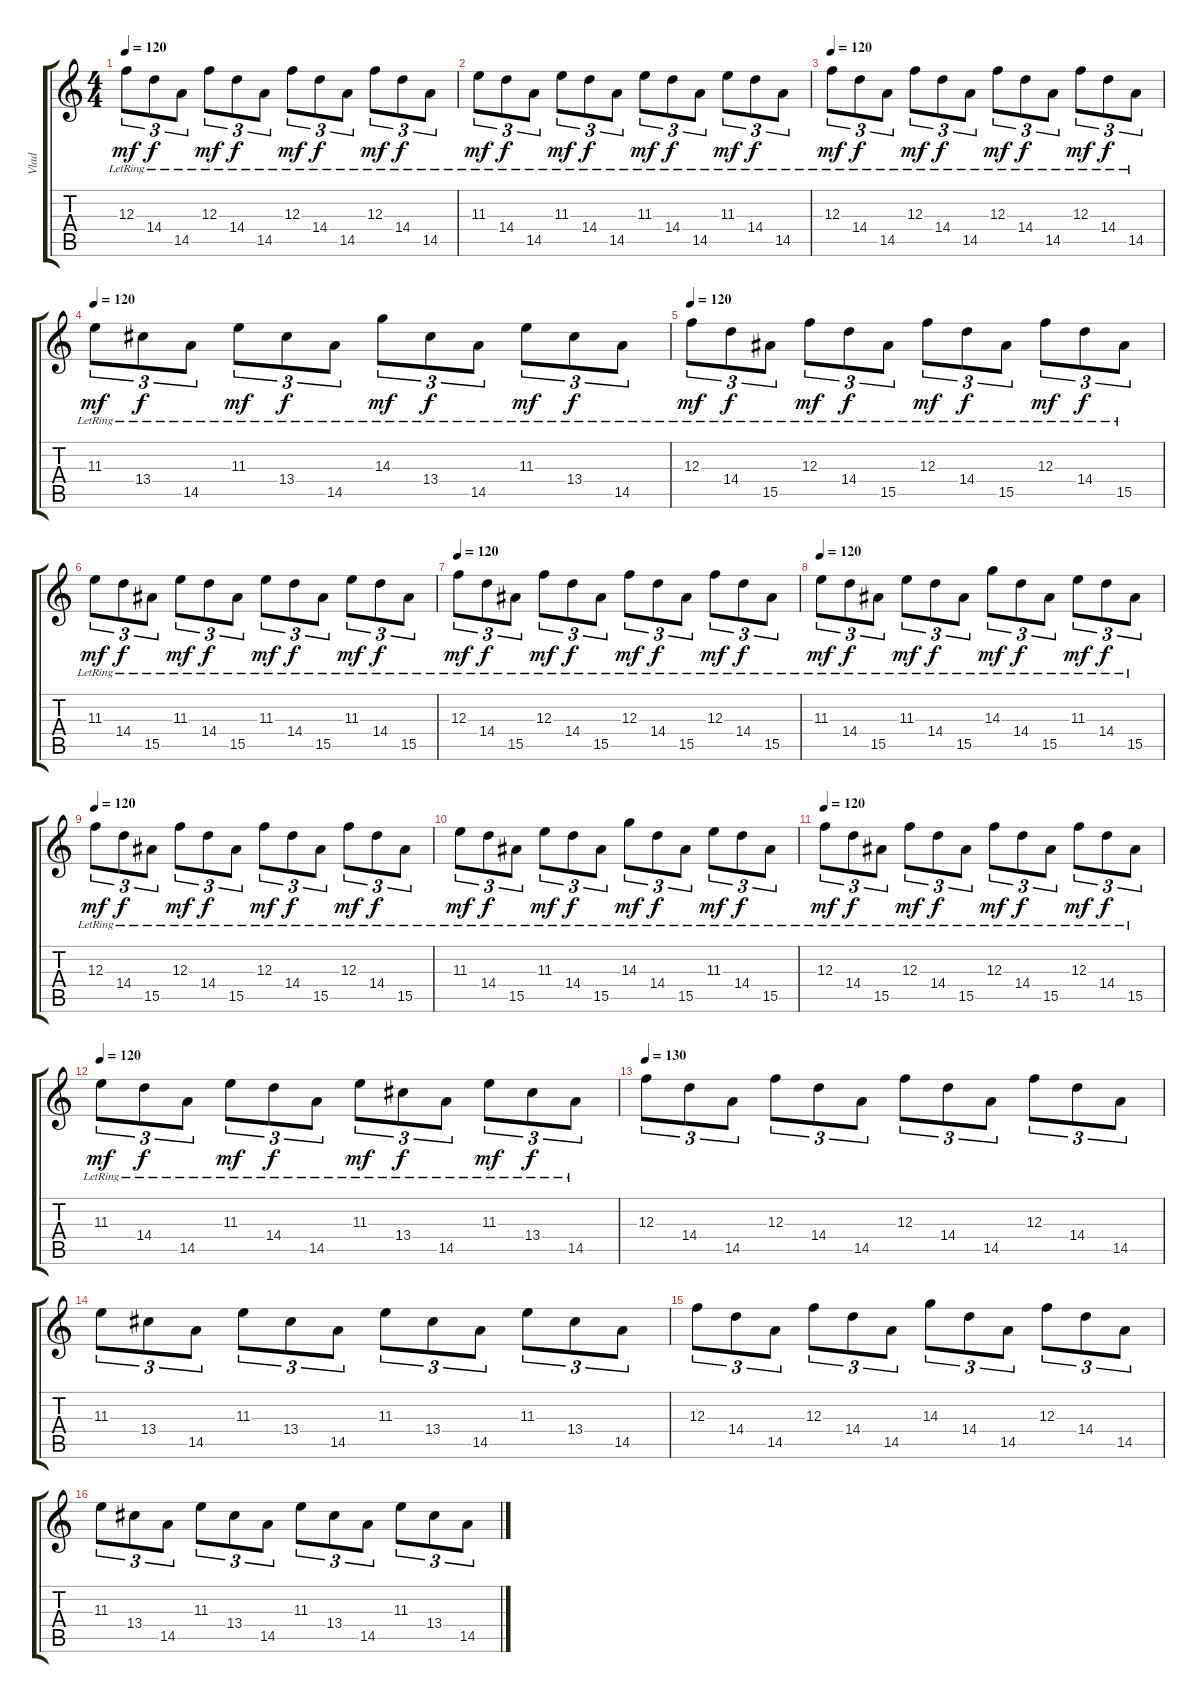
\track ("Vlad" "Vlad") {instrument distortionguitar}
\staff {score tabs}
\tuning (D4 A3 F3 C3 G2 D2) {hide}
\ts (4 4)
\tempo 120
\clef g2
\ks c
12.3{lr}.8{tu (3 2) dy mf volume 12 balance 8 instrument acousticguitarsteel} 14.4{lr}.8{tu (3 2) dy f} 14.5{lr}.8{tu (3 2)} 12.3{lr}.8{tu (3 2) dy mf} 14.4{lr}.8{tu (3 2) dy f} 14.5{lr}.8{tu (3 2)} 12.3{lr}.8{tu (3 2) dy mf} 14.4{lr}.8{tu (3 2) dy f} 14.5{lr}.8{tu (3 2)} 12.3{lr}.8{tu (3 2) dy mf} 14.4{lr}.8{tu (3 2) dy f} 14.5{lr}.8{tu (3 2)} |
11.3{lr}.8{tu (3 2) dy mf} 14.4{lr}.8{tu (3 2) dy f} 14.5{lr}.8{tu (3 2)} 11.3{lr}.8{tu (3 2) dy mf} 14.4{lr}.8{tu (3 2) dy f} 14.5{lr}.8{tu (3 2)} 11.3{lr}.8{tu (3 2) dy mf} 14.4{lr}.8{tu (3 2) dy f} 14.5{lr}.8{tu (3 2)} 11.3{lr}.8{tu (3 2) dy mf} 14.4{lr}.8{tu (3 2) dy f} 14.5{lr}.8{tu (3 2)} |
\tempo 120
12.3{lr}.8{tu (3 2) dy mf volume 12 balance 8 instrument acousticguitarsteel} 14.4{lr}.8{tu (3 2) dy f} 14.5{lr}.8{tu (3 2)} 12.3{lr}.8{tu (3 2) dy mf} 14.4{lr}.8{tu (3 2) dy f} 14.5{lr}.8{tu (3 2)} 12.3{lr}.8{tu (3 2) dy mf} 14.4{lr}.8{tu (3 2) dy f} 14.5{lr}.8{tu (3 2)} 12.3{lr}.8{tu (3 2) dy mf} 14.4{lr}.8{tu (3 2) dy f} 14.5{lr}.8{tu (3 2)} |
\tempo 120
11.3{lr}.8{tu (3 2) dy mf} 13.4{lr}.8{tu (3 2) dy f} 14.5{lr}.8{tu (3 2)} 11.3{lr}.8{tu (3 2) dy mf} 13.4{lr}.8{tu (3 2) dy f} 14.5{lr}.8{tu (3 2)} 14.3{lr}.8{tu (3 2) dy mf} 13.4{lr}.8{tu (3 2) dy f} 14.5{lr}.8{tu (3 2)} 11.3{lr}.8{tu (3 2) dy mf} 13.4{lr}.8{tu (3 2) dy f} 14.5{lr}.8{tu (3 2)} |
\tempo 120
12.3{lr}.8{tu (3 2) dy mf} 14.4{lr}.8{tu (3 2) dy f} 15.5{lr}.8{tu (3 2)} 12.3{lr}.8{tu (3 2) dy mf} 14.4{lr}.8{tu (3 2) dy f} 15.5{lr}.8{tu (3 2)} 12.3{lr}.8{tu (3 2) dy mf} 14.4{lr}.8{tu (3 2) dy f} 15.5{lr}.8{tu (3 2)} 12.3{lr}.8{tu (3 2) dy mf} 14.4{lr}.8{tu (3 2) dy f} 15.5{lr}.8{tu (3 2)} |
11.3{lr}.8{tu (3 2) dy mf} 14.4{lr}.8{tu (3 2) dy f} 15.5{lr}.8{tu (3 2)} 11.3{lr}.8{tu (3 2) dy mf} 14.4{lr}.8{tu (3 2) dy f} 15.5{lr}.8{tu (3 2)} 11.3{lr}.8{tu (3 2) dy mf} 14.4{lr}.8{tu (3 2) dy f} 15.5{lr}.8{tu (3 2)} 11.3{lr}.8{tu (3 2) dy mf} 14.4{lr}.8{tu (3 2) dy f} 15.5{lr}.8{tu (3 2)} |
\tempo 120
12.3{lr}.8{tu (3 2) dy mf} 14.4{lr}.8{tu (3 2) dy f} 15.5{lr}.8{tu (3 2)} 12.3{lr}.8{tu (3 2) dy mf} 14.4{lr}.8{tu (3 2) dy f} 15.5{lr}.8{tu (3 2)} 12.3{lr}.8{tu (3 2) dy mf} 14.4{lr}.8{tu (3 2) dy f} 15.5{lr}.8{tu (3 2)} 12.3{lr}.8{tu (3 2) dy mf} 14.4{lr}.8{tu (3 2) dy f} 15.5{lr}.8{tu (3 2)} |
\tempo 120
11.3{lr}.8{tu (3 2) dy mf} 14.4{lr}.8{tu (3 2) dy f} 15.5{lr}.8{tu (3 2)} 11.3{lr}.8{tu (3 2) dy mf} 14.4{lr}.8{tu (3 2) dy f} 15.5{lr}.8{tu (3 2)} 14.3{lr}.8{tu (3 2) dy mf} 14.4{lr}.8{tu (3 2) dy f} 15.5{lr}.8{tu (3 2)} 11.3{lr}.8{tu (3 2) dy mf} 14.4{lr}.8{tu (3 2) dy f} 15.5{lr}.8{tu (3 2)} |
\tempo 120
12.3{lr}.8{tu (3 2) dy mf} 14.4{lr}.8{tu (3 2) dy f} 15.5{lr}.8{tu (3 2)} 12.3{lr}.8{tu (3 2) dy mf} 14.4{lr}.8{tu (3 2) dy f} 15.5{lr}.8{tu (3 2)} 12.3{lr}.8{tu (3 2) dy mf} 14.4{lr}.8{tu (3 2) dy f} 15.5{lr}.8{tu (3 2)} 12.3{lr}.8{tu (3 2) dy mf} 14.4{lr}.8{tu (3 2) dy f} 15.5{lr}.8{tu (3 2)} |
11.3{lr}.8{tu (3 2) dy mf} 14.4{lr}.8{tu (3 2) dy f} 15.5{lr}.8{tu (3 2)} 11.3{lr}.8{tu (3 2) dy mf} 14.4{lr}.8{tu (3 2) dy f} 15.5{lr}.8{tu (3 2)} 14.3{lr}.8{tu (3 2) dy mf} 14.4{lr}.8{tu (3 2) dy f} 15.5{lr}.8{tu (3 2)} 11.3{lr}.8{tu (3 2) dy mf} 14.4{lr}.8{tu (3 2) dy f} 15.5{lr}.8{tu (3 2)} |
\tempo 120
12.3{lr}.8{tu (3 2) dy mf} 14.4{lr}.8{tu (3 2) dy f} 15.5{lr}.8{tu (3 2)} 12.3{lr}.8{tu (3 2) dy mf} 14.4{lr}.8{tu (3 2) dy f} 15.5{lr}.8{tu (3 2)} 12.3{lr}.8{tu (3 2) dy mf} 14.4{lr}.8{tu (3 2) dy f} 15.5{lr}.8{tu (3 2)} 12.3{lr}.8{tu (3 2) dy mf} 14.4{lr}.8{tu (3 2) dy f} 15.5{lr}.8{tu (3 2)} |
\tempo 120
11.3{lr}.8{tu (3 2) dy mf} 14.4{lr}.8{tu (3 2) dy f} 14.5{lr}.8{tu (3 2)} 11.3{lr}.8{tu (3 2) dy mf} 14.4{lr}.8{tu (3 2) dy f} 14.5{lr}.8{tu (3 2)} 11.3{lr}.8{tu (3 2) dy mf} 13.4{lr}.8{tu (3 2) dy f} 14.5{lr}.8{tu (3 2)} 11.3{lr}.8{tu (3 2) dy mf} 13.4{lr}.8{tu (3 2) dy f} 14.5{lr}.8{tu (3 2)} |
\tempo 130
12.3.8{tu (3 2) volume 12 balance 8 instrument distortionguitar} 14.4.8{tu (3 2)} 14.5.8{tu (3 2)} 12.3.8{tu (3 2)} 14.4.8{tu (3 2)} 14.5.8{tu (3 2)} 12.3.8{tu (3 2)} 14.4.8{tu (3 2)} 14.5.8{tu (3 2)} 12.3.8{tu (3 2)} 14.4.8{tu (3 2)} 14.5.8{tu (3 2)} |
11.3.8{tu (3 2)} 13.4.8{tu (3 2)} 14.5.8{tu (3 2)} 11.3.8{tu (3 2)} 13.4.8{tu (3 2)} 14.5.8{tu (3 2)} 11.3.8{tu (3 2)} 13.4.8{tu (3 2)} 14.5.8{tu (3 2)} 11.3.8{tu (3 2)} 13.4.8{tu (3 2)} 14.5.8{tu (3 2)} |
12.3.8{tu (3 2)} 14.4.8{tu (3 2)} 14.5.8{tu (3 2)} 12.3.8{tu (3 2)} 14.4.8{tu (3 2)} 14.5.8{tu (3 2)} 14.3.8{tu (3 2)} 14.4.8{tu (3 2)} 14.5.8{tu (3 2)} 12.3.8{tu (3 2)} 14.4.8{tu (3 2)} 14.5.8{tu (3 2)} |
11.3.8{tu (3 2)} 13.4.8{tu (3 2)} 14.5.8{tu (3 2)} 11.3.8{tu (3 2)} 13.4.8{tu (3 2)} 14.5.8{tu (3 2)} 11.3.8{tu (3 2)} 13.4.8{tu (3 2)} 14.5.8{tu (3 2)} 11.3.8{tu (3 2)} 13.4.8{tu (3 2)} 14.5.8{tu (3 2)}
